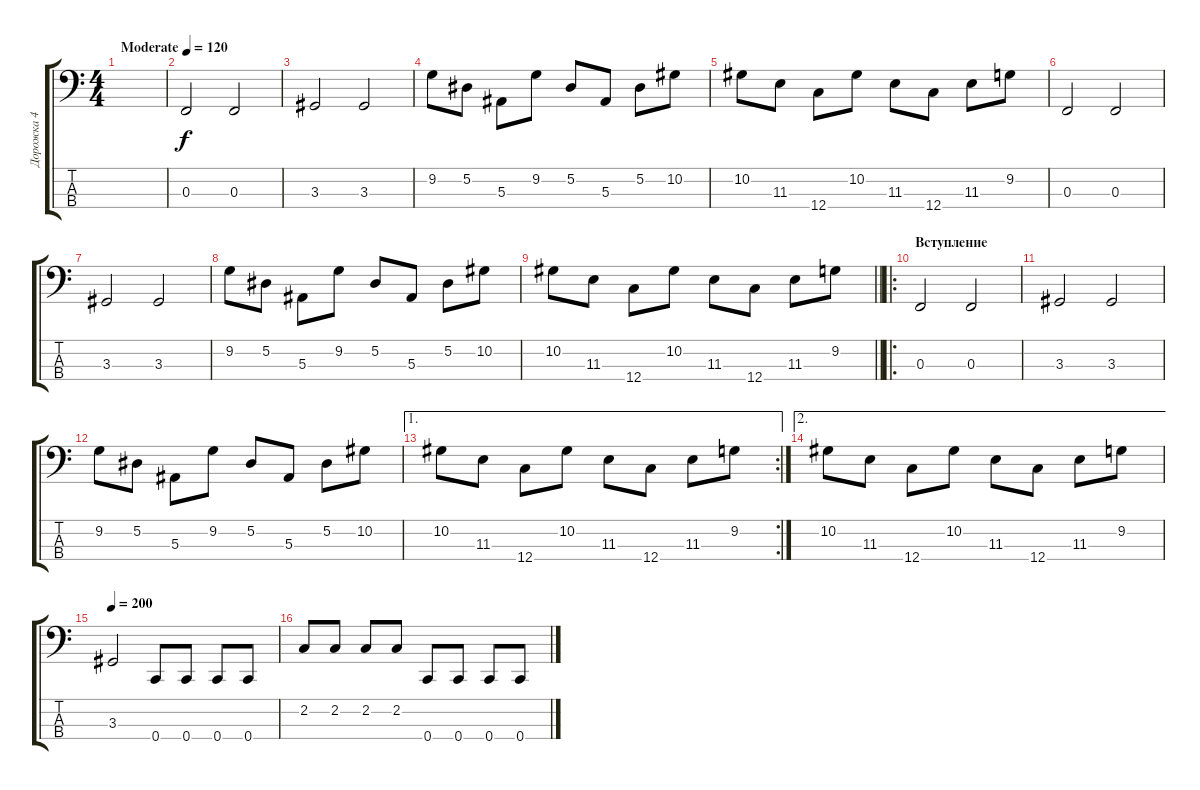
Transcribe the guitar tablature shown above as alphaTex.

\track ("Дорожка 4" "Дорожка 4") {instrument slapbass1}
\staff {score tabs}
\tuning (Eb2 Bb1 F1 C1) {hide}
\ts (4 4)
\tempo (120 "Moderate")
\clef f4
\ks c
|
0.3.2 0.3.2 |
3.3.2 3.3.2 |
9.2.8 5.2.8 5.3.8 9.2.8 5.2.8 5.3.8 5.2.8 10.2.8 |
10.2.8 11.3.8 12.4.8 10.2.8 11.3.8 12.4.8 11.3.8 9.2.8 |
0.3.2 0.3.2 |
3.3.2 3.3.2 |
9.2.8 5.2.8 5.3.8 9.2.8 5.2.8 5.3.8 5.2.8 10.2.8 |
\barLineRight lightlight
10.2.8 11.3.8 12.4.8 10.2.8 11.3.8 12.4.8 11.3.8 9.2.8 |
\ro
\section ("" "Вступление")
0.3.2 0.3.2 |
3.3.2 3.3.2 |
9.2.8 5.2.8 5.3.8 9.2.8 5.2.8 5.3.8 5.2.8 10.2.8 |
\ae 1
\rc 2
10.2.8 11.3.8 12.4.8 10.2.8 11.3.8 12.4.8 11.3.8 9.2.8 |
\ae 2
10.2.8 11.3.8 12.4.8 10.2.8 11.3.8 12.4.8 11.3.8 9.2.8 |
\tempo 200
3.3.2 0.4.8 0.4.8 0.4.8 0.4.8 |
2.2.8 2.2.8 2.2.8 2.2.8 0.4.8 0.4.8 0.4.8 0.4.8
